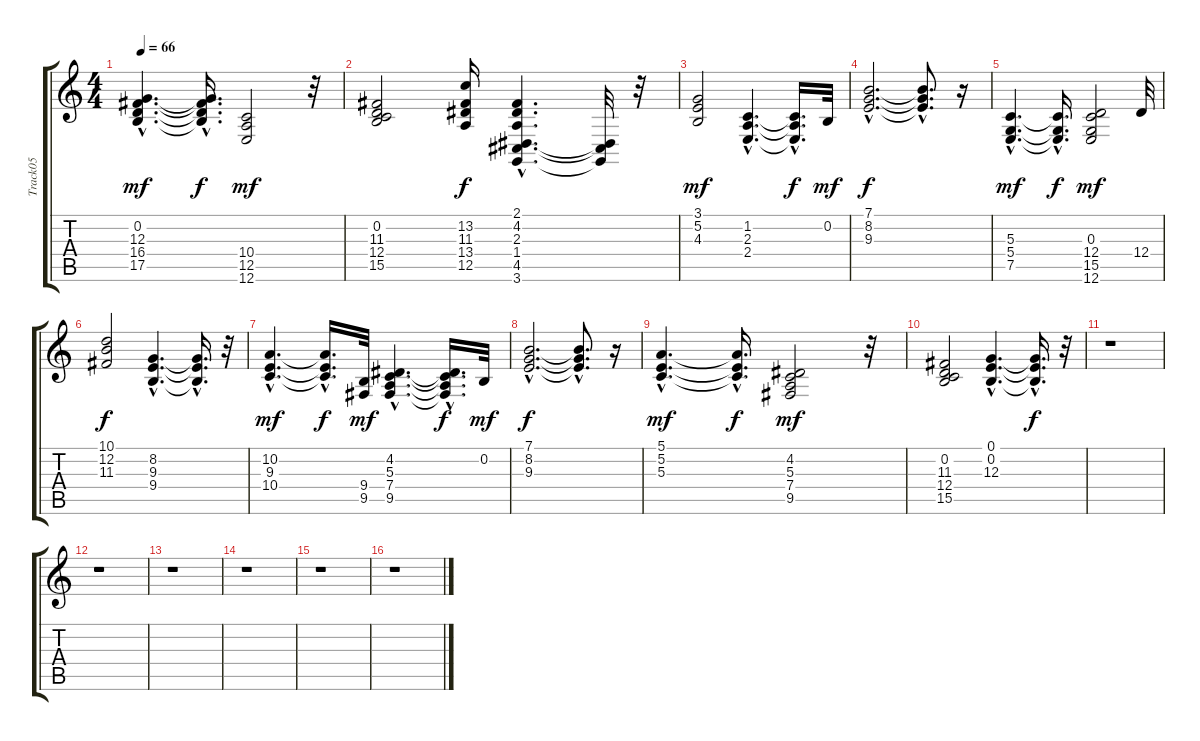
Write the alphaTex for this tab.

\track ("Track05" "Track05") {instrument acousticgrandpiano}
\staff {score tabs}
\tuning (E4 B3 G3 D3 A2 E2) {hide}
\ts (4 4)
\tempo 66
\clef g2
\ks c
(0.2{hac} 12.3{hac} 16.4{hac} 17.5{hac}).4{d dy mf} (0.2{hac t} 12.3{hac t} 16.4{hac t} 17.5{hac t}).16{d dy f} (10.4 12.5 12.6).2{dy mf} r.32 |
(0.2 11.3 12.4 15.5).2 (13.2 11.3 13.4 12.5).16{dy f} (2.1 4.2 2.3 1.4{hac} 4.5{hac} 3.6{hac}).4{d} (1.4{t} 4.5{t} 3.6{t}).32 r.32 |
(3.1 5.2 4.3).2{dy mf} (1.2{hac} 2.3{hac} 2.4{hac}).4{d} (1.2{hac t} 2.3{hac t} 2.4{t}).16{d dy f} 0.2.32{dy mf} |
(7.1{hac} 8.2{hac} 9.3{hac}).2{d dy f} (7.1{hac t} 8.2{hac t} 9.3{hac t}).8{d} r.16 |
(5.3{hac} 5.4{hac} 7.5{hac}).4{d dy mf} (5.3{hac t} 5.4{hac t} 7.5{hac t}).16{d dy f} (0.3 12.4 15.5 12.6).2{dy mf} 12.4.32 |
(10.1 12.2 11.3).2{dy f} (8.2{hac} 9.3{hac} 9.4{hac}).4{d} (8.2{hac t} 9.3{hac t} 9.4{hac t}).16{d} r.32 |
(10.2{hac} 9.3{hac} 10.4{hac}).4{d dy mf} (10.2{hac t} 9.3{hac t} 10.4{hac t}).16{d dy f} (9.4 9.5).32{dy mf} (4.2{hac} 5.3{hac} 7.4{hac} 9.5{hac}).4{d} (4.2{hac t} 5.3{t} 7.4{hac t} 9.5{t}).16{d dy f} 0.2.32{dy mf} |
(7.1{hac} 8.2{hac} 9.3{hac}).2{d dy f} (7.1{hac t} 8.2{hac t} 9.3{hac t}).8{d} r.16 |
(5.1{hac} 5.2{hac} 5.3{hac}).4{d dy mf} (5.1{hac t} 5.2{hac t} 5.3{hac t}).16{d dy f} (4.2 5.3 7.4 9.5).2{dy mf} r.32 |
(0.2 11.3 12.4 15.5).2 (0.1{hac} 0.2{hac} 12.3{hac}).4{d} (0.1{hac t} 0.2{hac t} 12.3{hac t}).16{d dy f} r.32 |
r.1 |
r.1 |
r.1 |
r.1 |
r.1 |
r.1
